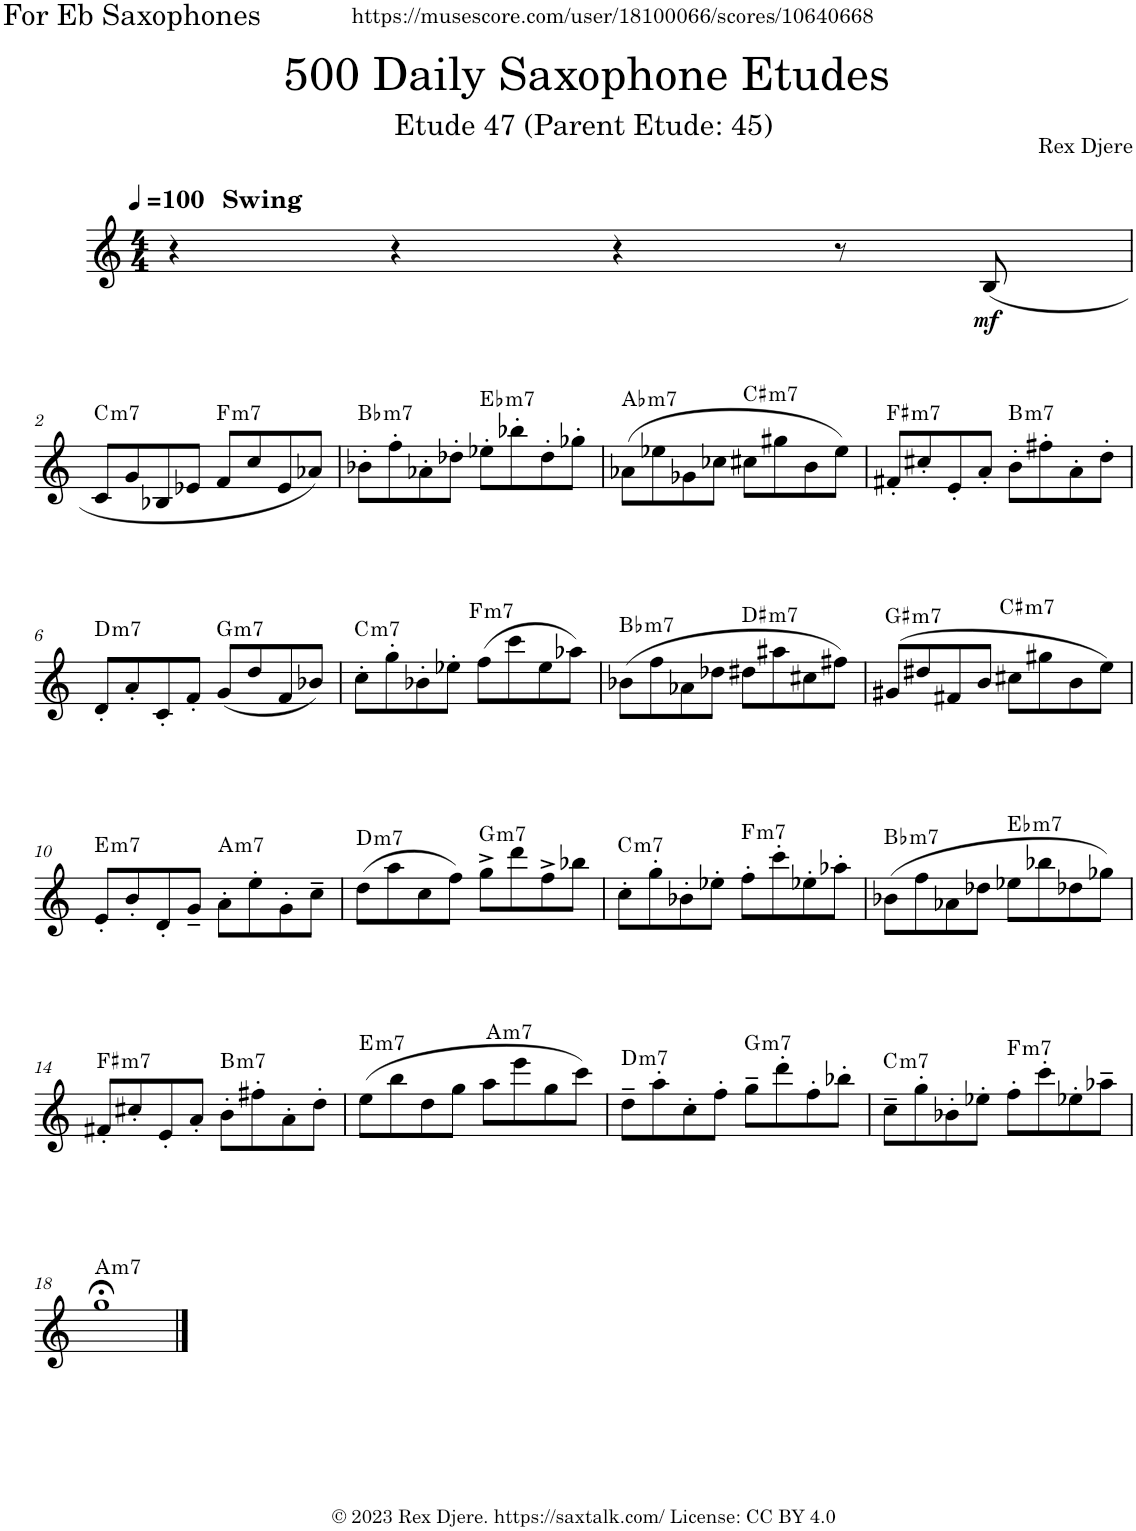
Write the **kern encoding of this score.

**kern	**dynam	**harte
*part1	*part1	*part1
*staff1	*staff1	*
*I"Alto Saxophone	*	*
*I'A. Sax.	*	*
*clefG2	*	*
*Trd5c9	*	*
*k[]	*	*
*M4/4	*	*
*MM100	*	*
=1	=1	=1
!LO:TX:a:B:t=Swing	!	!
4r	.	.
4r	.	.
4r	.	.
8r	.	.
!	!LO:DY:b	!
(8B/	mf	.
!!LO:LB:g=z
=2	=2	=2
!	!	!LO:H:kt=m7
8c/L	.	C:min7
8g/	.	.
8B-X/	.	.
8e-X/J	.	.
!	!	!LO:H:kt=m7
8f/L	.	F:min7
8cc/	.	.
8e-/	.	.
8a-X/J)	.	.
=3	=3	=3
!	!	!LO:H:kt=m7
8b-X'\L	.	Bb:min7
8ff'\	.	.
8a-X'\	.	.
8dd-X'\J	.	.
!	!	!LO:H:kt=m7
8ee-X'\L	.	Eb:min7
8bb-X'\	.	.
8dd-'\	.	.
8gg-X'\J	.	.
=4	=4	=4
!	!	!LO:H:kt=m7
(8a-X\L	.	Ab:min7
8ee-X\	.	.
8g-X\	.	.
8cc-X\J	.	.
!	!	!LO:H:kt=m7
8cc#X\L	.	C#:min7
8gg#X\	.	.
8b\	.	.
8ee-\J)	.	.
=5	=5	=5
!	!	!LO:H:kt=m7
8f#X'/L	.	F#:min7
8cc#X'/	.	.
8e'/	.	.
8a'/J	.	.
!	!	!LO:H:kt=m7
8b'\L	.	B:min7
8ff#X'\	.	.
8a'\	.	.
8dd'\J	.	.
!!LO:LB:g=z
=6	=6	=6
!	!	!LO:H:kt=m7
8d'/L	.	D:min7
8a'/	.	.
8c'/	.	.
8f'/J	.	.
!	!	!LO:H:kt=m7
(8g/L	.	G:min7
8dd/	.	.
8f/	.	.
8b-X/J)	.	.
=7	=7	=7
!	!	!LO:H:kt=m7
8cc'\L	.	C:min7
8gg'\	.	.
8b-X'\	.	.
8ee-X'\J	.	.
!	!	!LO:H:kt=m7
(8ff\L	.	F:min7
8ccc\	.	.
8ee-\	.	.
8aa-X\J)	.	.
=8	=8	=8
!	!	!LO:H:kt=m7
(8b-X\L	.	Bb:min7
8ff\	.	.
8a-X\	.	.
8dd-X\J	.	.
!	!	!LO:H:kt=m7
8dd#X\L	.	D#:min7
8aa#X\	.	.
8cc#X\	.	.
8ff#X\J)	.	.
=9	=9	=9
!	!	!LO:H:kt=m7
(8g#X/L	.	G#:min7
8dd#X/	.	.
8f#X/	.	.
8b/J	.	.
!	!	!LO:H:kt=m7
8cc#X\L	.	C#:min7
8gg#X\	.	.
8b\	.	.
8ee\J)	.	.
!!LO:LB:g=z
=10	=10	=10
!	!	!LO:H:kt=m7
8e'/L	.	E:min7
8b'/	.	.
8d'/	.	.
8g~/J	.	.
!	!	!LO:H:kt=m7
8a'\L	.	A:min7
8ee'\	.	.
8g'\	.	.
8cc~\J	.	.
=11	=11	=11
!	!	!LO:H:kt=m7
(8dd\L	.	D:min7
8aa\	.	.
8cc\	.	.
8ff\J)	.	.
!	!	!LO:H:kt=m7
8gg^\L	.	G:min7
8ddd\	.	.
8ff^\	.	.
8bb-X\J	.	.
=12	=12	=12
!	!	!LO:H:kt=m7
8cc'\L	.	C:min7
8gg'\	.	.
8b-X'\	.	.
8ee-X'\J	.	.
!	!	!LO:H:kt=m7
8ff'\L	.	F:min7
8ccc'\	.	.
8ee-X'\	.	.
8aa-X'\J	.	.
=13	=13	=13
!	!	!LO:H:kt=m7
(8b-X\L	.	Bb:min7
8ff\	.	.
8a-X\	.	.
8dd-X\J	.	.
!	!	!LO:H:kt=m7
8ee-X\L	.	Eb:min7
8bb-X\	.	.
8dd-X\	.	.
8gg-X\J)	.	.
!!LO:LB:g=z
=14	=14	=14
!	!	!LO:H:kt=m7
8f#X'/L	.	F#:min7
8cc#X'/	.	.
8e'/	.	.
8a'/J	.	.
!	!	!LO:H:kt=m7
8b'\L	.	B:min7
8ff#X'\	.	.
8a'\	.	.
8dd'\J	.	.
=15	=15	=15
!	!	!LO:H:kt=m7
(8ee\L	.	E:min7
8bb\	.	.
8dd\	.	.
8gg\J	.	.
!	!	!LO:H:kt=m7
8aa\L	.	A:min7
8eee\	.	.
8gg\	.	.
8ccc\J)	.	.
=16	=16	=16
!	!	!LO:H:kt=m7
8dd~\L	.	D:min7
8aa'\	.	.
8cc'\	.	.
8ff'\J	.	.
!	!	!LO:H:kt=m7
8gg~\L	.	G:min7
8ddd'\	.	.
8ff'\	.	.
8bb-X'\J	.	.
=17	=17	=17
!	!	!LO:H:kt=m7
8cc~\L	.	C:min7
8gg'\	.	.
8b-X'\	.	.
8ee-X'\J	.	.
!	!	!LO:H:kt=m7
8ff'\L	.	F:min7
8ccc'\	.	.
8ee-X'\	.	.
8aa-X~\J	.	.
!!LO:LB:g=z
=18	=18	=18
!	!	!LO:H:kt=m7
1gg;<	.	A:min7
==	==	==
*-	*-	*-
